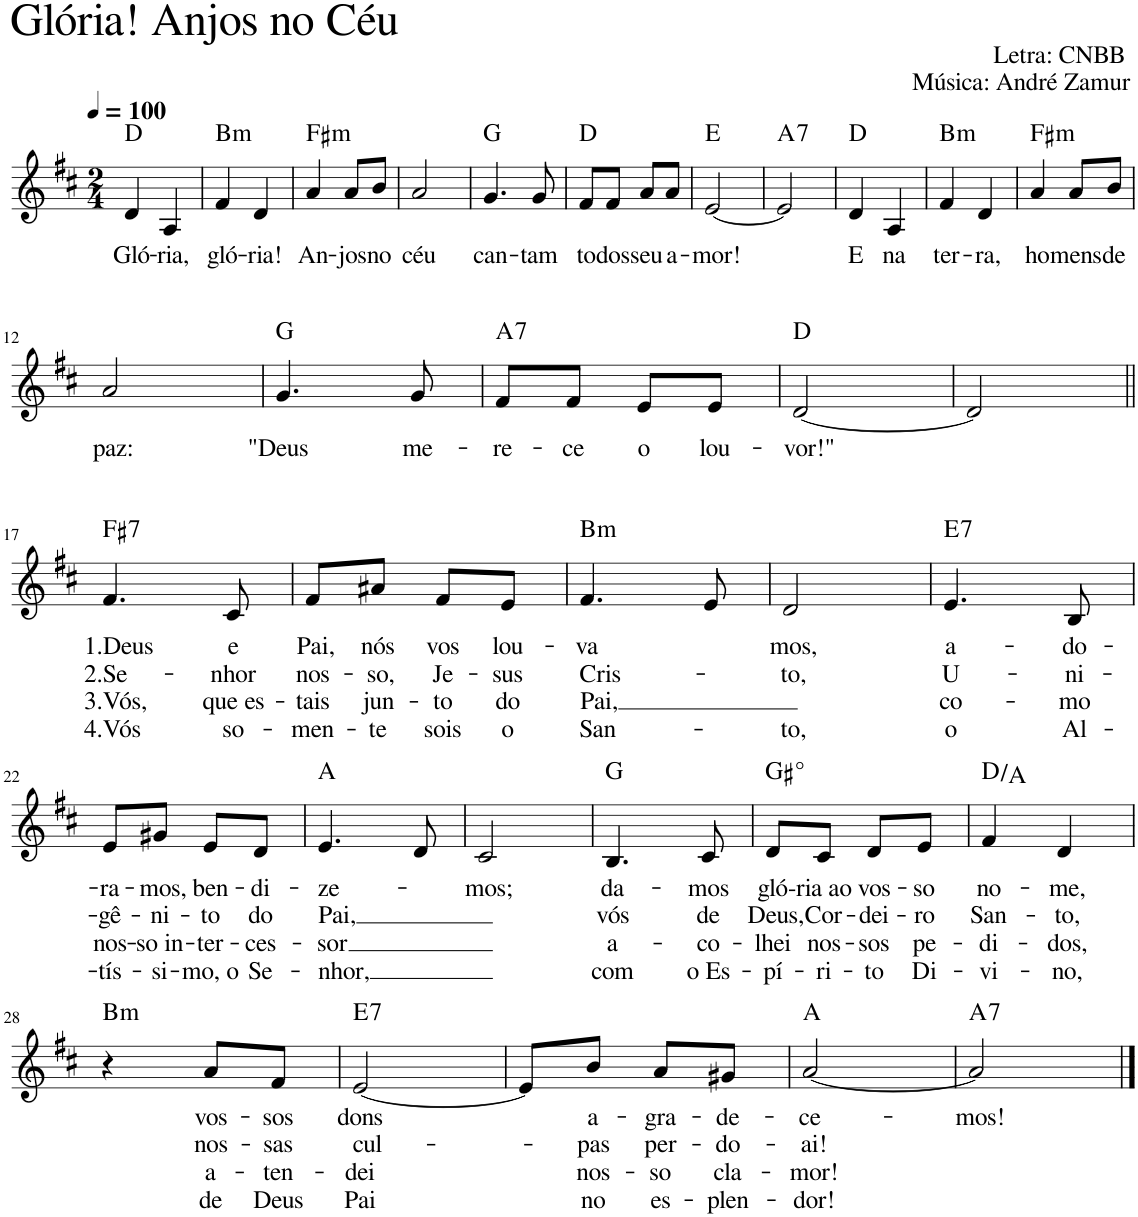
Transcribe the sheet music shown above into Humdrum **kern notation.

**kern	**text	**text	**text	**text	**harte
*part1	*part1	*part1	*part1	*part1	*part1
*staff1	*staff1	*staff1	*staff1	*staff1	*
*I"Voz	*	*	*	*	*
*I'Vo.	*	*	*	*	*
!!LO:PB:g=z
*clefG2	*	*	*	*	*
*k[f#c#]	*	*	*	*	*
*M2/4	*	*	*	*	*
*MM100	*	*	*	*	*
=1	=1	=1	=1	=1	=1
!LO:TX:a:t=Glória! Anjos no Céu	!	!	!	!	!
!LO:TX:a:t=Letra&colon; CNBB	!	!	!	!	!
!LO:TX:a:t=Música&colon; André Zamur	!	!	!	!	!
!	!LO:LY:b	!	!	!	!
4d/	Gló-	.	.	.	D:maj
!	!LO:LY:b	!	!	!	!
4A/	-ria,	.	.	.	.
=2	=2	=2	=2	=2	=2
!	!LO:LY:b	!	!	!	!LO:H:kt=m
4f#/	gló-	.	.	.	B:min
!	!LO:LY:b	!	!	!	!
4d/	-ria!	.	.	.	.
=3	=3	=3	=3	=3	=3
!	!LO:LY:b	!	!	!	!LO:H:kt=m
4a/	An-	.	.	.	F#:min
!	!LO:LY:b	!	!	!	!
8a/L	-jos	.	.	.	.
!	!LO:LY:b	!	!	!	!
8b/J	no	.	.	.	.
=4	=4	=4	=4	=4	=4
!	!LO:LY:b	!	!	!	!
2a/	céu	.	.	.	.
=5	=5	=5	=5	=5	=5
!	!LO:LY:b	!	!	!	!
4.g/	can-	.	.	.	G:maj
!	!LO:LY:b	!	!	!	!
8g/	-tam	.	.	.	.
=6	=6	=6	=6	=6	=6
!	!LO:LY:b	!	!	!	!
8f#/L	to-	.	.	.	D:maj
!	!LO:LY:b	!	!	!	!
8f#/J	-dos	.	.	.	.
!	!LO:LY:b	!	!	!	!
8a/L	seu	.	.	.	.
!	!LO:LY:b	!	!	!	!
8a/J	a-	.	.	.	.
=7	=7	=7	=7	=7	=7
!	!LO:LY:b	!	!	!	!
[2e/	-mor!	.	.	.	E:maj
=8	=8	=8	=8	=8	=8
!	!	!	!	!	!LO:H:kt=7
2e/]	.	.	.	.	A:7
=9	=9	=9	=9	=9	=9
!	!LO:LY:b	!	!	!	!
4d/	E	.	.	.	D:maj
!	!LO:LY:b	!	!	!	!
4A/	na	.	.	.	.
=10	=10	=10	=10	=10	=10
!	!LO:LY:b	!	!	!	!LO:H:kt=m
4f#/	ter-	.	.	.	B:min
!	!LO:LY:b	!	!	!	!
4d/	-ra,	.	.	.	.
=11	=11	=11	=11	=11	=11
!	!LO:LY:b	!	!	!	!LO:H:kt=m
4a/	ho-	.	.	.	F#:min
!	!LO:LY:b	!	!	!	!
8a/L	-mens	.	.	.	.
!	!LO:LY:b	!	!	!	!
8b/J	de	.	.	.	.
!!LO:LB:g=z
=12	=12	=12	=12	=12	=12
!	!LO:LY:b	!	!	!	!
2a/	paz:	.	.	.	.
=13	=13	=13	=13	=13	=13
!	!LO:LY:b	!	!	!	!
4.g/	"Deus	.	.	.	G:maj
!	!LO:LY:b	!	!	!	!
8g/	me-	.	.	.	.
=14	=14	=14	=14	=14	=14
!	!LO:LY:b	!	!	!	!LO:H:kt=7
8f#/L	-re-	.	.	.	A:7
!	!LO:LY:b	!	!	!	!
8f#/J	-ce	.	.	.	.
!	!LO:LY:b	!	!	!	!
8e/L	o	.	.	.	.
!	!LO:LY:b	!	!	!	!
8e/J	lou-	.	.	.	.
=15	=15	=15	=15	=15	=15
!	!LO:LY:b	!	!	!	!
[2d/	-vor!"	.	.	.	D:maj
=16	=16	=16	=16	=16	=16
2d/]	.	.	.	.	.
!!LO:LB:g=z
=17||	=17||	=17||	=17||	=17||	=17||
!	!LO:LY:b	!LO:LY:b	!LO:LY:b	!LO:LY:b	!LO:H:kt=7
4.f#/	1.Deus	2.Se-	3.Vós,	4.Vós	F#:7
!	!LO:LY:b	!LO:LY:b	!LO:LY:b	!LO:LY:b	!
8c#/	e	-nhor	que es-	so-	.
=18	=18	=18	=18	=18	=18
!	!LO:LY:b	!LO:LY:b	!LO:LY:b	!LO:LY:b	!
8f#/L	Pai,	nos-	-tais	-men-	.
!	!LO:LY:b	!LO:LY:b	!LO:LY:b	!LO:LY:b	!
8a#X/J	nós	-so,	jun-	-te	.
!	!LO:LY:b	!LO:LY:b	!LO:LY:b	!LO:LY:b	!
8f#/L	vos	Je-	-to	sois	.
!	!LO:LY:b	!LO:LY:b	!LO:LY:b	!LO:LY:b	!
8e/J	lou-	-sus	do	o	.
=19	=19	=19	=19	=19	=19
!	!LO:LY:b	!LO:LY:b	!LO:LY:b	!LO:LY:b	!LO:H:kt=m
4.f#/	-va	Cris-	Pai,	San-	B:min
8e/	.	.	.	.	.
=20	=20	=20	=20	=20	=20
!	!LO:LY:b	!LO:LY:b	!	!LO:LY:b	!
2d/	mos,	-to,	.	-to,	.
=21	=21	=21	=21	=21	=21
!	!LO:LY:b	!LO:LY:b	!LO:LY:b	!LO:LY:b	!LO:H:kt=7
4.e/	a-	U-	co-	o	E:7
!	!LO:LY:b	!LO:LY:b	!LO:LY:b	!LO:LY:b	!
8B/	-do-	-ni-	-mo	Al-	.
!!LO:LB:g=z
=22	=22	=22	=22	=22	=22
!	!LO:LY:b	!LO:LY:b	!LO:LY:b	!LO:LY:b	!
8e/L	-ra-	-gê-	nos-	-tís-	.
!	!LO:LY:b	!LO:LY:b	!LO:LY:b	!LO:LY:b	!
8g#X/J	-mos,	-ni-	-so in-	-si-	.
!	!LO:LY:b	!LO:LY:b	!LO:LY:b	!LO:LY:b	!
8e/L	ben-	-to	-ter-	-mo, o	.
!	!LO:LY:b	!LO:LY:b	!LO:LY:b	!LO:LY:b	!
8d/J	-di-	do	-ces-	Se-	.
=23	=23	=23	=23	=23	=23
!	!LO:LY:b	!LO:LY:b	!LO:LY:b	!LO:LY:b	!
4.e/	-ze-	Pai,	-sor	-nhor,	A:maj
8d/	.	.	.	.	.
=24	=24	=24	=24	=24	=24
!	!LO:LY:b	!	!	!	!
2c#/	mos;	.	.	.	.
=25	=25	=25	=25	=25	=25
!	!LO:LY:b	!LO:LY:b	!LO:LY:b	!LO:LY:b	!
4.B/	da-	vós	a-	com	G:maj
!	!LO:LY:b	!LO:LY:b	!LO:LY:b	!LO:LY:b	!
8c#/	-mos	de	-co-	o Es-	.
=26	=26	=26	=26	=26	=26
!	!LO:LY:b	!LO:LY:b	!LO:LY:b	!LO:LY:b	!LO:H:kt=°
8d/L	gló--	Deus,	-lhei	-pí-	.
!	!LO:LY:b	!LO:LY:b	!LO:LY:b	!LO:LY:b	!
8c#/J	-ria ao	Cor-	nos-	-ri-	.
!	!LO:LY:b	!LO:LY:b	!LO:LY:b	!LO:LY:b	!
8d/L	vos-	-dei-	-sos	-to	.
!	!LO:LY:b	!LO:LY:b	!LO:LY:b	!LO:LY:b	!
8e/J	-so	-ro	pe-	Di-	.
=27	=27	=27	=27	=27	=27
!	!LO:LY:b	!LO:LY:b	!LO:LY:b	!LO:LY:b	!
4f#/	no-	San-	-di-	-vi-	D:maj/5
!	!LO:LY:b	!LO:LY:b	!LO:LY:b	!LO:LY:b	!
4d/	-me,	-to,	-dos,	-no,	.
!!LO:LB:g=z
=28	=28	=28	=28	=28	=28
!	!	!	!	!	!LO:H:kt=m
4r	.	.	.	.	B:min
!	!LO:LY:b	!LO:LY:b	!LO:LY:b	!LO:LY:b	!
8a/L	vos-	nos-	a-	de	.
!	!LO:LY:b	!LO:LY:b	!LO:LY:b	!LO:LY:b	!
8f#/J	-sos	-sas	-ten-	Deus	.
=29	=29	=29	=29	=29	=29
!	!LO:LY:b	!LO:LY:b	!LO:LY:b	!LO:LY:b	!LO:H:kt=7
[2e/	dons	cul-	-dei	Pai	E:7
=30	=30	=30	=30	=30	=30
8e/L]	.	.	.	.	.
!	!LO:LY:b	!LO:LY:b	!LO:LY:b	!LO:LY:b	!
8b/J	a-	-pas	nos-	no	.
!	!LO:LY:b	!LO:LY:b	!LO:LY:b	!LO:LY:b	!
8a/L	-gra-	per-	-so	es-	.
!	!LO:LY:b	!LO:LY:b	!LO:LY:b	!LO:LY:b	!
8g#X/J	-de-	-do-	cla-	-plen-	.
=31	=31	=31	=31	=31	=31
!	!LO:LY:b	!LO:LY:b	!LO:LY:b	!LO:LY:b	!
[2a/	-ce-	-ai!	-mor!	-dor!	A:maj
=32	=32	=32	=32	=32	=32
!	!LO:LY:b	!	!	!	!LO:H:kt=7
2a/]	-mos!	.	.	.	A:7
==	==	==	==	==	==
*-	*-	*-	*-	*-	*-
